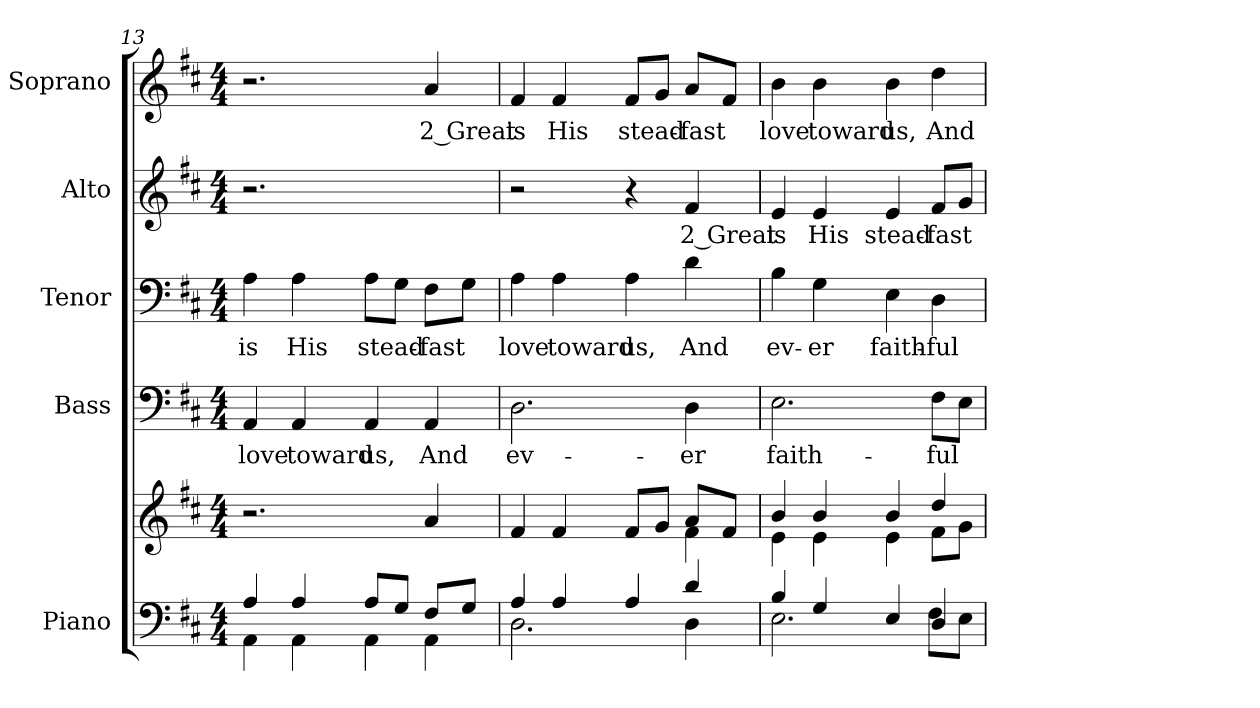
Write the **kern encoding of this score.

**kern	**kern	**kern	**text	**kern	**text	**kern	**text	**kern	**text
*part5	*part5	*part4	*part4	*part3	*part3	*part2	*part2	*part1	*part1
*staff6	*staff5	*staff4	*staff4	*staff3	*staff3	*staff2	*staff2	*staff1	*staff1
*I"Piano	*	*I"Bass	*	*I"Tenor	*	*I"Alto	*	*I"Soprano	*
*I'Pno.	*	*I'B.	*	*I'T.	*	*I'A.	*	*I'S.	*
!!LO:PB:g=z
*clefF4	*clefG2	*clefF4	*	*clefF4	*	*clefG2	*	*clefG2	*
*k[f#c#]	*k[f#c#]	*k[f#c#]	*	*k[f#c#]	*	*k[f#c#]	*	*k[f#c#]	*
*D:	*D:	*D:	*	*D:	*	*D:	*	*D:	*
*M4/4	*M4/4	*M4/4	*	*M4/4	*	*M4/4	*	*M4/4	*
=13	=13	=13	=13	=13	=13	=13	=13	=13	=13
*^	*	*	*	*	*	*	*	*	*
!	!	!	!	!LO:LY:b:color=#000000	!	!	!	!	!	!
!	!	!	!	!	!	!LO:LY:b:color=#000000	!	!	!	!
4Ai/	4AAi\	2.r	4AAi/	love	4Ai\	is	2.r	.	2.r	.
!	!	!	!	!LO:LY:b:color=#000000	!	!	!	!	!	!
!	!	!	!	!	!	!LO:LY:b:color=#000000	!	!	!	!
4Ai/	4AAi\	.	4AAi/	toward	4Ai\	His	.	.	.	.
!	!	!	!	!LO:LY:b:color=#000000	!	!	!	!	!	!
!	!	!	!	!	!	!LO:LY:b:color=#000000	!	!	!	!
8Ai/L	4AAi\	.	4AAi/	us,	8Ai\L	stead-	.	.	.	.
8Gi/J	.	.	.	.	8Gi\J	.	.	.	.	.
!	!	!	!	!LO:LY:b:color=#000000	!	!	!	!	!	!
!	!	!	!	!	!	!LO:LY:b:color=#000000	!	!	!	!
!	!	!	!	!	!	!	!	!	!	!LO:LY:b:color=#000000
8F#i/L	4AAi\	4ai/	4AAi/	And	8F#i\L	-fast	4ryy	.	4ai/	2 Great
8Gi/J	.	.	.	.	8Gi\J	.	.	.	.	.
=14	=14	=14	=14	=14	=14	=14	=14	=14	=14	=14
*	*	*^	*	*	*	*	*	*	*	*
!	!	!	!	!	!LO:LY:b:color=#000000	!	!	!	!	!	!
!	!	!	!	!	!	!	!LO:LY:b:color=#000000	!	!	!	!
!	!	!	!	!	!	!	!	!	!	!	!LO:LY:b:color=#000000
4Ai/	2.Di\	4f#i/	2.ryy	2.Di\	ev-	4Ai\	love	2r	.	4f#i/	is
!	!	!	!	!	!	!	!LO:LY:b:color=#000000	!	!	!	!
!	!	!	!	!	!	!	!	!	!	!	!LO:LY:b:color=#000000
4Ai/	.	4f#i/	.	.	.	4Ai\	toward	.	.	4f#i/	His
!	!	!	!	!	!	!	!LO:LY:b:color=#000000	!	!	!	!
!	!	!	!	!	!	!	!	!	!	!	!LO:LY:b:color=#000000
4Ai/	.	8f#i/L	.	.	.	4Ai\	us,	4r	.	8f#i/L	stead-
.	.	8gi/J	.	.	.	.	.	.	.	8gi/J	.
!	!	!	!	!	!LO:LY:b:color=#000000	!	!	!	!	!	!
!	!	!	!	!	!	!	!LO:LY:b:color=#000000	!	!	!	!
!	!	!	!	!	!	!	!	!	!LO:LY:b:color=#000000	!	!
!	!	!	!	!	!	!	!	!	!	!	!LO:LY:b:color=#000000
4di/	4Di\	8ai/L	4f#i\	4Di\	-er	4di\	And	4f#i/	2 Great	8ai/L	-fast
.	.	8f#i/J	.	.	.	.	.	.	.	8f#i/J	.
=15	=15	=15	=15	=15	=15	=15	=15	=15	=15	=15	=15
!	!	!	!	!	!LO:LY:b:color=#000000	!	!	!	!	!	!
!	!	!	!	!	!	!	!LO:LY:b:color=#000000	!	!	!	!
!	!	!	!	!	!	!	!	!	!LO:LY:b:color=#000000	!	!
!	!	!	!	!	!	!	!	!	!	!	!LO:LY:b:color=#000000
4Bi/	2.Ei\	4bi/	4ei\	2.Ei\	faith-	4Bi\	ev-	4ei/	is	4bi\	love
!	!	!	!	!	!	!	!LO:LY:b:color=#000000	!	!	!	!
!	!	!	!	!	!	!	!	!	!LO:LY:b:color=#000000	!	!
!	!	!	!	!	!	!	!	!	!	!	!LO:LY:b:color=#000000
4Gi/	.	4bi/	4ei\	.	.	4Gi\	-er	4ei/	His	4bi\	toward
!	!	!	!	!	!	!	!LO:LY:b:color=#000000	!	!	!	!
!	!	!	!	!	!	!	!	!	!LO:LY:b:color=#000000	!	!
!	!	!	!	!	!	!	!	!	!	!	!LO:LY:b:color=#000000
4Ei/	.	4bi/	4ei\	.	.	4Ei\	faith-	4ei/	stead-	4bi\	us,
!	!	!	!	!	!LO:LY:b:color=#000000	!	!	!	!	!	!
!	!	!	!	!	!	!	!LO:LY:b:color=#000000	!	!	!	!
!	!	!	!	!	!	!	!	!	!LO:LY:b:color=#000000	!	!
!	!	!	!	!	!	!	!	!	!	!	!LO:LY:b:color=#000000
4Di/	8F#i\L	4ddi/	8f#i\L	8F#i\L	-ful	4Di\	-ful	8f#i/L	-fast	4ddi\	And
.	8Ei\J	.	8gi\J	8Ei\J	.	.	.	8gi/J	.	.	.
*v	*v	*	*	*	*	*	*	*	*	*	*
*	*v	*v	*	*	*	*	*	*	*	*
=	=	=	=	=	=	=	=	=	=
*-	*-	*-	*-	*-	*-	*-	*-	*-	*-
